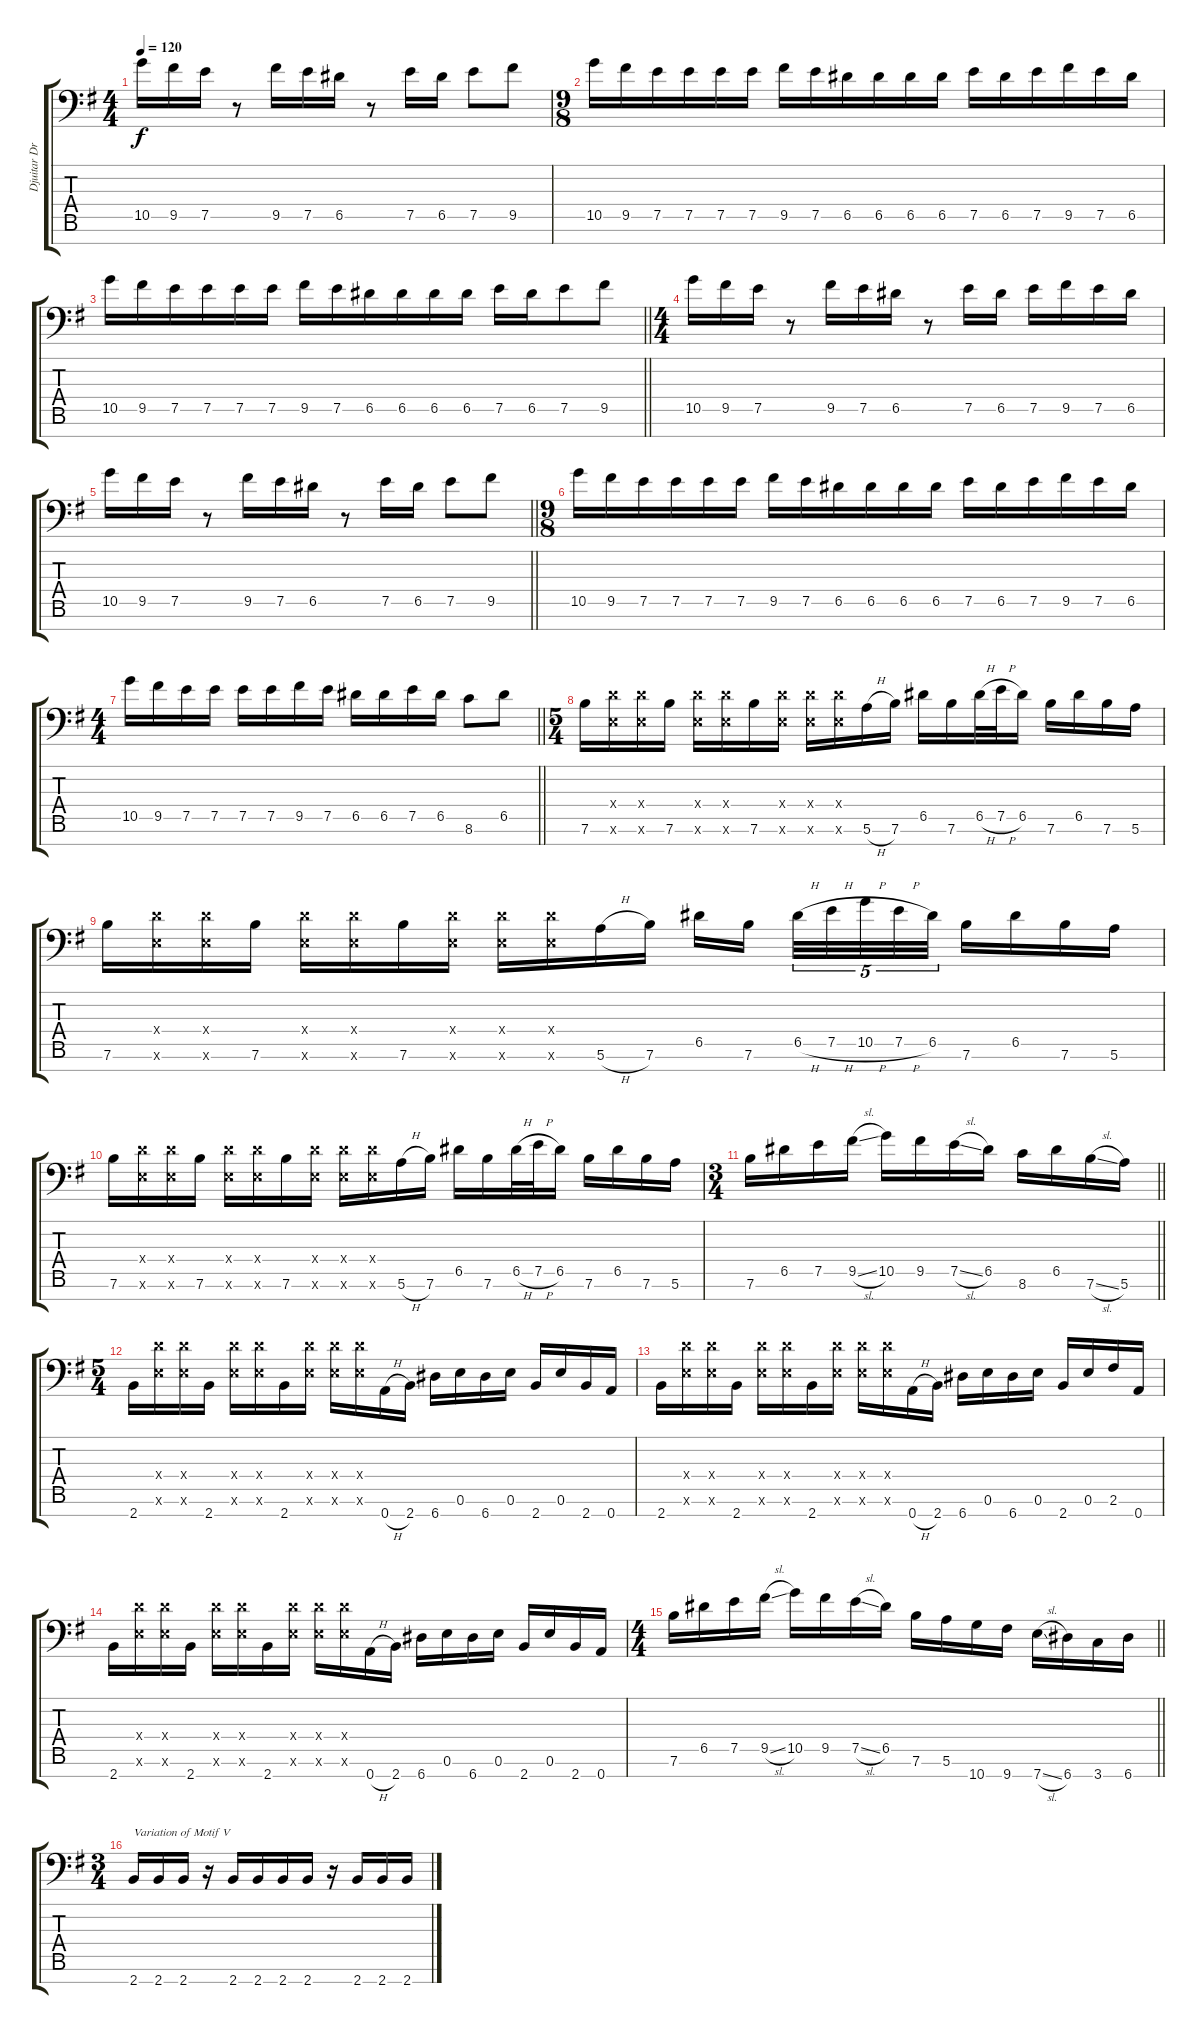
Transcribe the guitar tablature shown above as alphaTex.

\track ("Djuitar Dropped A" "Djuitar Dr") {instrument distortionguitar}
\staff {score tabs}
\tuning (E4 B3 G3 D3 A2 E2 A1) {hide}
\ts (4 4)
\tempo 120
\clef f4
\ks eminor
10.5.16{dy f} 9.5.16 7.5.16 r.8 9.5.16 7.5.16 6.5.16 r.8 7.5.16 6.5.16 7.5.8 9.5.8 |
\ts (9 8)
10.5.16 9.5.16 7.5.16 7.5.16 7.5.16 7.5.16 9.5.16 7.5.16 6.5.16 6.5.16 6.5.16 6.5.16 7.5.16 6.5.16 7.5.16 9.5.16 7.5.16 6.5.16 |
\barLineRight lightlight
10.5.16 9.5.16 7.5.16 7.5.16 7.5.16 7.5.16 9.5.16 7.5.16 6.5.16 6.5.16 6.5.16 6.5.16 7.5.16 6.5.16 7.5.8 9.5.8 |
\ts (4 4)
10.5.16 9.5.16 7.5.16 r.8 9.5.16 7.5.16 6.5.16 r.8 7.5.16 6.5.16 7.5.16 9.5.16 7.5.16 6.5.16 |
\barLineRight lightlight
10.5.16 9.5.16 7.5.16 r.8 9.5.16 7.5.16 6.5.16 r.8 7.5.16 6.5.16 7.5.8 9.5.8 |
\ts (9 8)
10.5.16 9.5.16 7.5.16 7.5.16 7.5.16 7.5.16 9.5.16 7.5.16 6.5.16 6.5.16 6.5.16 6.5.16 7.5.16 6.5.16 7.5.16 9.5.16 7.5.16 6.5.16 |
\ts (4 4)
\barLineRight lightlight
10.5.16 9.5.16 7.5.16 7.5.16 7.5.16 7.5.16 9.5.16 7.5.16 6.5.16 6.5.16 7.5.16 6.5.16 8.6.8 6.5.8 |
\ts (5 4)
\section ("" "")
7.6.16 (0.4{x} 0.6{x}).16 (0.4{x} 0.6{x}).16 7.6.16 (0.4{x} 0.6{x}).16 (0.4{x} 0.6{x}).16 7.6.16 (0.4{x} 0.6{x}).16 (0.4{x} 0.6{x}).16 (0.4{x} 0.6{x}).16 5.6{h}.16 7.6.16 6.5.16 7.6.16 6.5{h}.32 7.5{h}.32 6.5.16 7.6.16 6.5.16 7.6.16 5.6.16 |
7.6.16 (0.4{x} 0.6{x}).16 (0.4{x} 0.6{x}).16 7.6.16 (0.4{x} 0.6{x}).16 (0.4{x} 0.6{x}).16 7.6.16 (0.4{x} 0.6{x}).16 (0.4{x} 0.6{x}).16 (0.4{x} 0.6{x}).16 5.6{h}.16 7.6.16 6.5.16 7.6.16{beam splitsecondary} 6.5{h}.32{tu (5 4)} 7.5{h}.32{tu (5 4)} 10.5{h}.32{tu (5 4)} 7.5{h}.32{tu (5 4)} 6.5.32{tu (5 4)} 7.6.16 6.5.16 7.6.16 5.6.16 |
7.6.16 (0.4{x} 0.6{x}).16 (0.4{x} 0.6{x}).16 7.6.16 (0.4{x} 0.6{x}).16 (0.4{x} 0.6{x}).16 7.6.16 (0.4{x} 0.6{x}).16 (0.4{x} 0.6{x}).16 (0.4{x} 0.6{x}).16 5.6{h}.16 7.6.16 6.5.16 7.6.16 6.5{h}.32 7.5{h}.32 6.5.16 7.6.16 6.5.16 7.6.16 5.6.16 |
\ts (3 4)
\barLineRight lightlight
7.6.16 6.5.16 7.5.16 9.5{sl}.16 10.5.16 9.5.16 7.5{sl}.16 6.5.16 8.6.16 6.5.16 7.6{sl}.16 5.6.16 |
\ts (5 4)
2.7.16 (0.4{x} 0.6{x}).16 (0.4{x} 0.6{x}).16 2.7.16 (0.4{x} 0.6{x}).16 (0.4{x} 0.6{x}).16 2.7.16 (0.4{x} 0.6{x}).16 (0.4{x} 0.6{x}).16 (0.4{x} 0.6{x}).16 0.7{h}.16 2.7.16 6.7.16 0.6.16 6.7.16 0.6.16 2.7.16 0.6.16 2.7.16 0.7.16 |
2.7.16 (0.4{x} 0.6{x}).16 (0.4{x} 0.6{x}).16 2.7.16 (0.4{x} 0.6{x}).16 (0.4{x} 0.6{x}).16 2.7.16 (0.4{x} 0.6{x}).16 (0.4{x} 0.6{x}).16 (0.4{x} 0.6{x}).16 0.7{h}.16 2.7.16 6.7.16 0.6.16 6.7.16 0.6.16 2.7.16 0.6.16 2.6.16 0.7.16 |
2.7.16 (0.4{x} 0.6{x}).16 (0.4{x} 0.6{x}).16 2.7.16 (0.4{x} 0.6{x}).16 (0.4{x} 0.6{x}).16 2.7.16 (0.4{x} 0.6{x}).16 (0.4{x} 0.6{x}).16 (0.4{x} 0.6{x}).16 0.7{h}.16 2.7.16 6.7.16 0.6.16 6.7.16 0.6.16 2.7.16 0.6.16 2.7.16 0.7.16 |
\ts (4 4)
\barLineRight lightlight
7.6.16 6.5.16 7.5.16 9.5{sl}.16 10.5.16 9.5.16 7.5{sl}.16 6.5.16 7.6.16 5.6.16 10.7.16 9.7.16 7.7{sl}.16 6.7.16 3.7.16 6.7.16 |
\ts (3 4)
\section ("" "")
2.7.16{txt "Variation of Motif V"} 2.7.16 2.7.16 r.16 2.7.16 2.7.16 2.7.16 2.7.16 r.16 2.7.16 2.7.16 2.7.16
